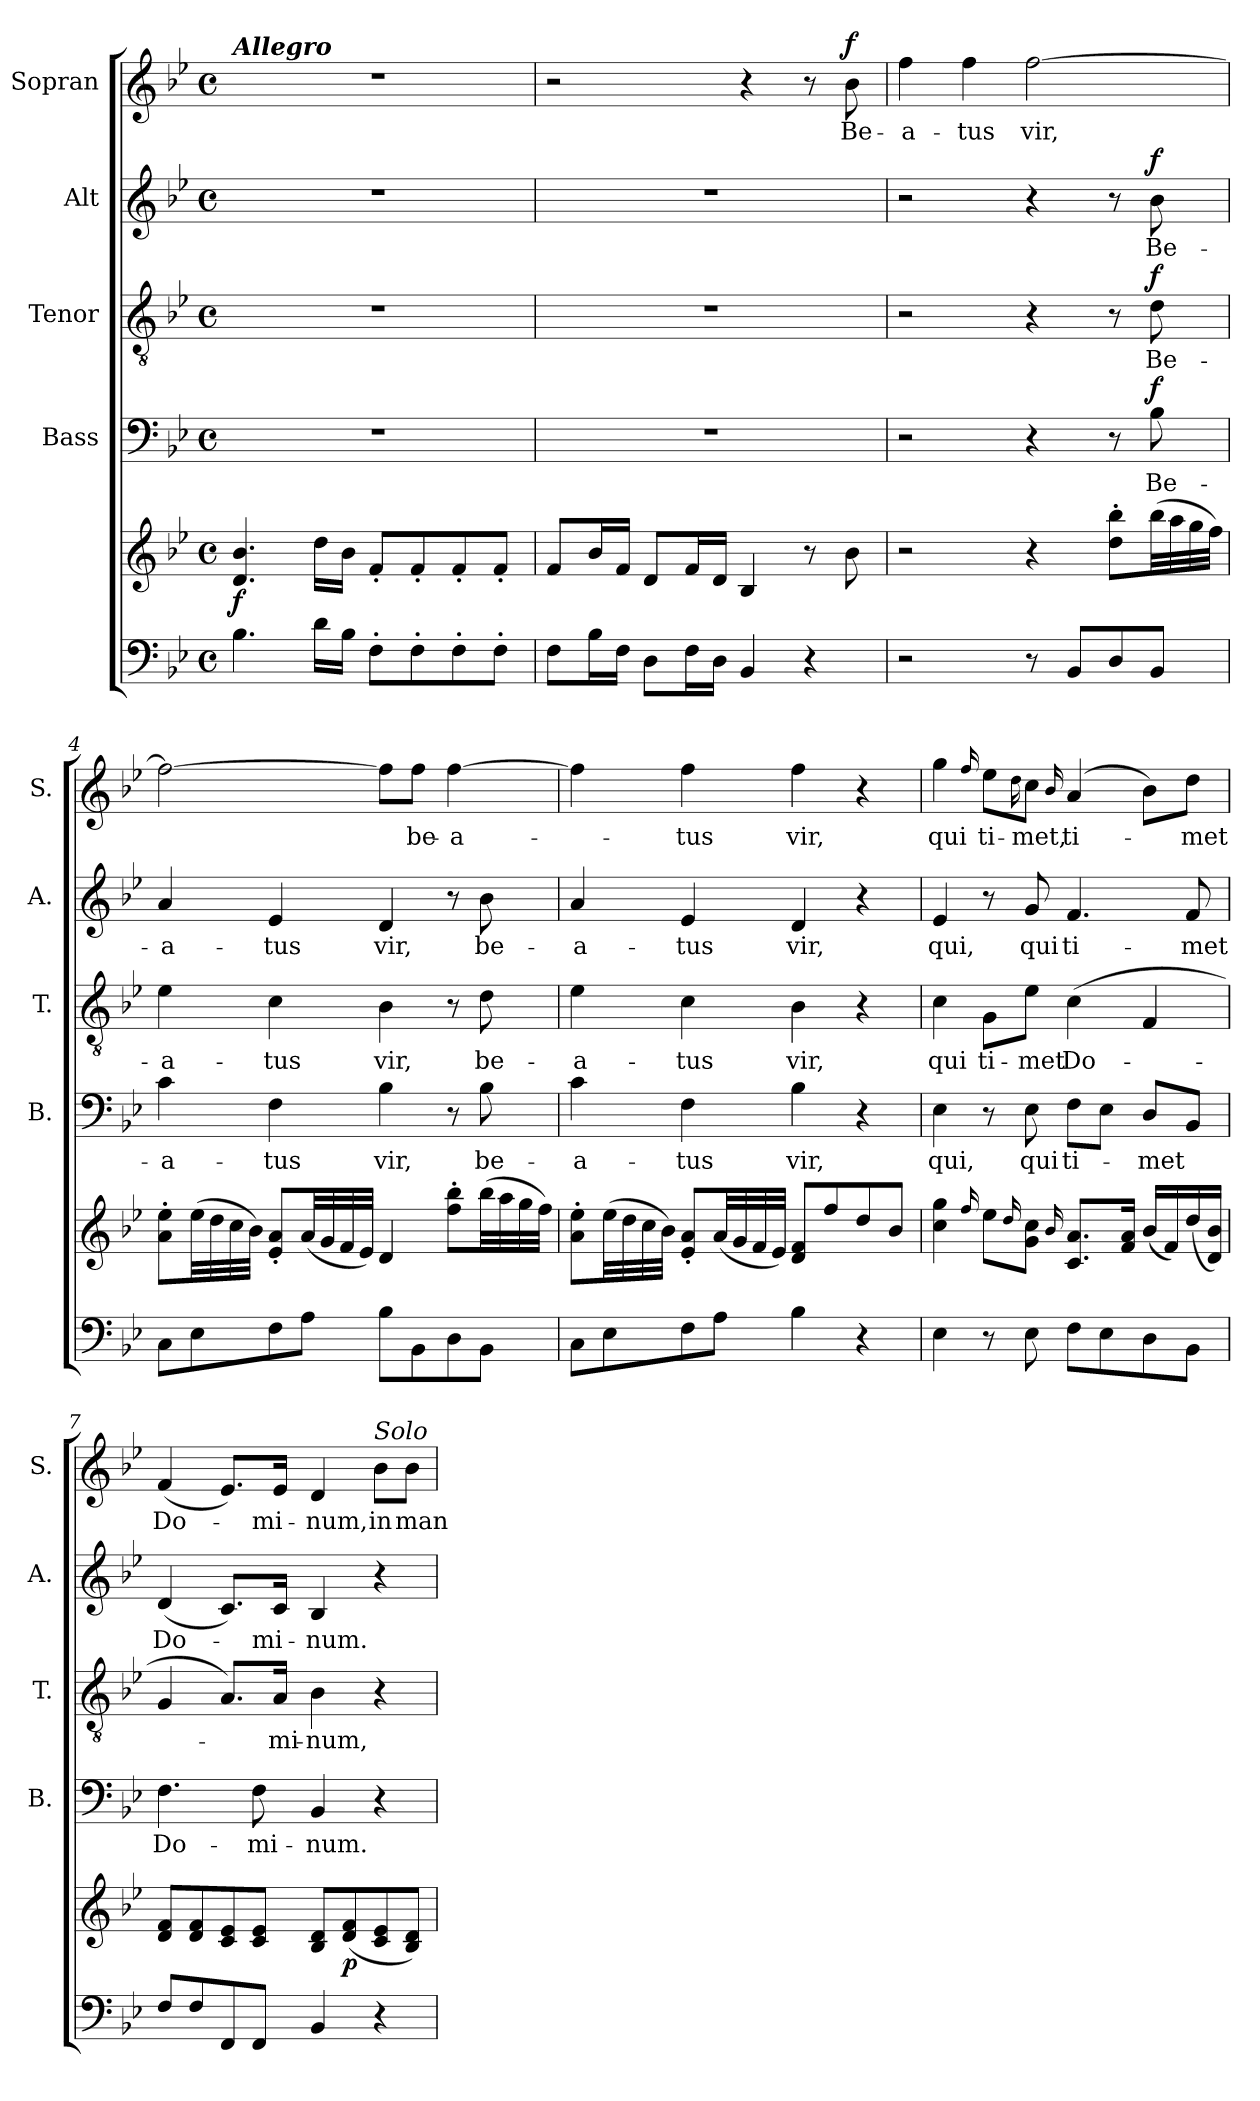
**kern	**kern	**dynam	**kern	**text	**dynam	**kern	**text	**dynam	**kern	**text	**dynam	**kern	**text	**dynam
*part5	*part5	*part5	*part4	*part4	*part4	*part3	*part3	*part3	*part2	*part2	*part2	*part1	*part1	*part1
*staff6	*staff5	*staff5/6	*staff4	*staff4	*staff4	*staff3	*staff3	*staff3	*staff2	*staff2	*staff2	*staff1	*staff1	*staff1
*	*	*	*I"Bass	*	*	*I"Tenor	*	*	*I"Alt	*	*	*I"Sopran	*	*
*	*	*	*I'B.	*	*	*I'T.	*	*	*I'A.	*	*	*I'S.	*	*
*clefF4	*clefG2	*	*clefF4	*	*	*clefGv2	*	*	*clefG2	*	*	*clefG2	*	*
*k[b-e-]	*k[b-e-]	*	*k[b-e-]	*	*	*k[b-e-]	*	*	*k[b-e-]	*	*	*k[b-e-]	*	*
*B-:	*B-:	*	*B-:	*	*	*B-:	*	*	*B-:	*	*	*B-:	*	*
*M4/4	*M4/4	*	*M4/4	*	*	*M4/4	*	*	*M4/4	*	*	*M4/4	*	*
*met(c)	*met(c)	*	*met(c)	*	*	*met(c)	*	*	*met(c)	*	*	*met(c)	*	*
=1	=1	=1	=1	=1	=1	=1	=1	=1	=1	=1	=1	=1	=1	=1
!	!	!	!	!	!	!	!	!	!	!	!	!LO:TX:a:Bi:t=Allegro	!	!
!	!	!LO:DY:b	!	!	!	!	!	!	!	!	!	!	!	!
4.B-\	4.d/ 4.b-/	f	1r	.	.	1r	.	.	1r	.	.	1r	.	.
16d\LL	16dd\LL	.	.	.	.	.	.	.	.	.	.	.	.	.
16B-\JJ	16b-\JJ	.	.	.	.	.	.	.	.	.	.	.	.	.
8F'>\L	8f'</L	.	.	.	.	.	.	.	.	.	.	.	.	.
8F'>\	8f'</	.	.	.	.	.	.	.	.	.	.	.	.	.
8F'>\	8f'</	.	.	.	.	.	.	.	.	.	.	.	.	.
8F'>\J	8f'</J	.	.	.	.	.	.	.	.	.	.	.	.	.
=2	=2	=2	=2	=2	=2	=2	=2	=2	=2	=2	=2	=2	=2	=2
8F\L	8f/L	.	1r	.	.	1r	.	.	1r	.	.	2r	.	.
16B-\L	16b-/L	.	.	.	.	.	.	.	.	.	.	.	.	.
16F\JJ	16f/JJ	.	.	.	.	.	.	.	.	.	.	.	.	.
8D\L	8d/L	.	.	.	.	.	.	.	.	.	.	.	.	.
16F\L	16f/L	.	.	.	.	.	.	.	.	.	.	.	.	.
16D\JJ	16d/JJ	.	.	.	.	.	.	.	.	.	.	.	.	.
4BB-/	4B-/	.	.	.	.	.	.	.	.	.	.	4r	.	.
4r	8r	.	.	.	.	.	.	.	.	.	.	8r	.	.
!	!	!	!	!	!	!	!	!	!	!	!	!	!LO:LY:b	!LO:DY:a
.	8b-\	.	.	.	.	.	.	.	.	.	.	8b-\	Be-	f
=3	=3	=3	=3	=3	=3	=3	=3	=3	=3	=3	=3	=3	=3	=3
!	!	!	!	!	!	!	!	!	!	!	!	!	!LO:LY:b	!
2r	2r	.	2r	.	.	2r	.	.	2r	.	.	4ff\	-a-	.
!	!	!	!	!	!	!	!	!	!	!	!	!	!LO:LY:b	!
.	.	.	.	.	.	.	.	.	.	.	.	4ff\	-tus	.
!	!	!	!	!	!	!	!	!	!	!	!	!	!LO:LY:b	!
8r	4r	.	4r	.	.	4r	.	.	4r	.	.	[2ff\	vir,	.
8BB-/L	.	.	.	.	.	.	.	.	.	.	.	.	.	.
8D/	8dd\'> 8bb-\'>L	.	8r	.	.	8r	.	.	8r	.	.	.	.	.
!	!	!	!	!LO:LY:b	!LO:DY:a	!	!LO:LY:b	!LO:DY:a	!	!LO:LY:b	!LO:DY:a	!	!	!
8BB-/J	(>32bb-\LL	.	8B-\	Be-	f	8d\	Be-	f	8b-\	Be-	f	.	.	.
.	32aa\	.	.	.	.	.	.	.	.	.	.	.	.	.
.	32gg\	.	.	.	.	.	.	.	.	.	.	.	.	.
.	32ff\JJJ)	.	.	.	.	.	.	.	.	.	.	.	.	.
!!LO:LB:g=z
=4	=4	=4	=4	=4	=4	=4	=4	=4	=4	=4	=4	=4	=4	=4
!	!	!	!	!LO:LY:b	!	!	!LO:LY:b	!	!	!LO:LY:b	!	!	!	!
8C\L	8a\'> 8ee-\'>L	.	4c\	-a-	.	4e-\	-a-	.	4a/	-a-	.	2ff\_	.	.
8E-\	(>32ee-\LL	.	.	.	.	.	.	.	.	.	.	.	.	.
.	32dd\	.	.	.	.	.	.	.	.	.	.	.	.	.
.	32cc\	.	.	.	.	.	.	.	.	.	.	.	.	.
.	32b-\JJJ)	.	.	.	.	.	.	.	.	.	.	.	.	.
!	!	!	!	!LO:LY:b	!	!	!LO:LY:b	!	!	!LO:LY:b	!	!	!	!
8F\	8e-/'< 8a/'<L	.	4F\	-tus	.	4c\	-tus	.	4e-/	-tus	.	.	.	.
8A\J	(<32a/LL	.	.	.	.	.	.	.	.	.	.	.	.	.
.	32g/	.	.	.	.	.	.	.	.	.	.	.	.	.
.	32f/	.	.	.	.	.	.	.	.	.	.	.	.	.
.	32e-/JJJ)	.	.	.	.	.	.	.	.	.	.	.	.	.
!	!	!	!	!LO:LY:b	!	!	!LO:LY:b	!	!	!LO:LY:b	!	!	!	!
8B-\L	4d/	.	4B-\	vir,	.	4B-\	vir,	.	4d/	vir,	.	8ff\L]	.	.
!	!	!	!	!	!	!	!	!	!	!	!	!	!LO:LY:b	!
8BB-\	.	.	.	.	.	.	.	.	.	.	.	8ff\J	be-	.
!	!	!	!	!	!	!	!	!	!	!	!	!	!LO:LY:b	!
8D\	8ff\'> 8bb-\'>L	.	8r	.	.	8r	.	.	8r	.	.	[4ff\	-a-	.
!	!	!	!	!LO:LY:b	!	!	!LO:LY:b	!	!	!LO:LY:b	!	!	!	!
8BB-\J	(>32bb-\LL	.	8B-\	be-	.	8d\	be-	.	8b-\	be-	.	.	.	.
.	32aa\	.	.	.	.	.	.	.	.	.	.	.	.	.
.	32gg\	.	.	.	.	.	.	.	.	.	.	.	.	.
.	32ff\JJJ)	.	.	.	.	.	.	.	.	.	.	.	.	.
=5	=5	=5	=5	=5	=5	=5	=5	=5	=5	=5	=5	=5	=5	=5
!	!	!	!	!LO:LY:b	!	!	!LO:LY:b	!	!	!LO:LY:b	!	!	!	!
8C\L	8a\'> 8ee-\'>L	.	4c\	-a-	.	4e-\	-a-	.	4a/	-a-	.	4ff\]	.	.
8E-\	(>32ee-\LL	.	.	.	.	.	.	.	.	.	.	.	.	.
.	32dd\	.	.	.	.	.	.	.	.	.	.	.	.	.
.	32cc\	.	.	.	.	.	.	.	.	.	.	.	.	.
.	32b-\JJJ)	.	.	.	.	.	.	.	.	.	.	.	.	.
!	!	!	!	!LO:LY:b	!	!	!LO:LY:b	!	!	!LO:LY:b	!	!	!LO:LY:b	!
8F\	8e-/'< 8a/'<L	.	4F\	-tus	.	4c\	-tus	.	4e-/	-tus	.	4ff\	-tus	.
8A\J	(<32a/LL	.	.	.	.	.	.	.	.	.	.	.	.	.
.	32g/	.	.	.	.	.	.	.	.	.	.	.	.	.
.	32f/	.	.	.	.	.	.	.	.	.	.	.	.	.
.	32e-/JJJ)	.	.	.	.	.	.	.	.	.	.	.	.	.
!	!	!	!	!LO:LY:b	!	!	!LO:LY:b	!	!	!LO:LY:b	!	!	!LO:LY:b	!
4B-\	8d/ 8f/L	.	4B-\	vir,	.	4B-\	vir,	.	4d/	vir,	.	4ff\	vir,	.
.	8ff/	.	.	.	.	.	.	.	.	.	.	.	.	.
4r	8dd/	.	4r	.	.	4r	.	.	4r	.	.	4r	.	.
.	8b-/J	.	.	.	.	.	.	.	.	.	.	.	.	.
=6	=6	=6	=6	=6	=6	=6	=6	=6	=6	=6	=6	=6	=6	=6
!	!	!	!	!LO:LY:b	!	!	!LO:LY:b	!	!	!LO:LY:b	!	!	!LO:LY:b	!
4E-\	4cc\ 4gg\	.	4E-\	qui,	.	4c\	qui	.	4e-/	qui,	.	4gg\	qui	.
.	16qqff/	.	.	.	.	.	.	.	.	.	.	16qqff/	.	.
!	!	!	!	!	!	!	!LO:LY:b	!	!	!	!	!	!LO:LY:b	!
8r	8ee-\L	.	8r	.	.	8G\L	ti-	.	8r	.	.	8ee-\L	ti-	.
.	16qqdd/	.	.	.	.	.	.	.	.	.	.	16qqdd\	.	.
!	!	!	!	!LO:LY:b	!	!	!LO:LY:b	!	!	!LO:LY:b	!	!	!LO:LY:b	!
8E-\	8g\ 8cc\J	.	8E-\	qui	.	8e-\J	-met	.	8g/	qui	.	8cc\J	-met,	.
.	16qqb-/	.	.	.	.	.	.	.	.	.	.	16qqb-/	.	.
!	!	!	!	!LO:LY:b	!	!	!LO:LY:b	!	!	!LO:LY:b	!	!	!LO:LY:b	!
8F\L	8.c/ 8.a/L	.	8F\L	ti-	.	(>4c\	Do-	.	4.f/	ti-	.	(4a/	ti-	.
8E-\	.	.	8E-\J	.	.	.	.	.	.	.	.	.	.	.
.	16f/ 16a/Jk	.	.	.	.	.	.	.	.	.	.	.	.	.
!	!	!	!	!LO:LY:b	!	!	!	!	!	!	!	!	!	!
8D\	(<16b-/LL	.	8D/L	-met	.	4F/	.	.	.	.	.	8b-\L)	.	.
.	16f/)	.	.	.	.	.	.	.	.	.	.	.	.	.
!	!	!	!	!	!	!	!	!	!	!LO:LY:b	!	!	!LO:LY:b	!
8BB-\J	(<16dd/	.	8BB-/J	.	.	.	.	.	8f/	-met	.	8dd\J	-met	.
.	16d/ 16b-/JJ)	.	.	.	.	.	.	.	.	.	.	.	.	.
!!LO:PB:g=z
=7	=7	=7	=7	=7	=7	=7	=7	=7	=7	=7	=7	=7	=7	=7
!	!	!	!	!LO:LY:b	!	!	!	!	!	!LO:LY:b	!	!	!LO:LY:b	!
8F/L	8d/ 8f/L	.	4.F\	Do-	.	4G/	.	.	(<4d/	Do-	.	(<4f/	Do-	.
8F/	8d/ 8f/	.	.	.	.	.	.	.	.	.	.	.	.	.
8FF/	8c/ 8e-/	.	.	.	.	8.A/L)	.	.	8.c/L)	.	.	8.e-/L)	.	.
!	!	!	!	!LO:LY:b	!	!	!	!	!	!	!	!	!	!
8FF/J	8c/ 8e-/J	.	8F\	-mi-	.	.	.	.	.	.	.	.	.	.
!	!	!	!	!	!	!	!LO:LY:b	!	!	!LO:LY:b	!	!	!LO:LY:b	!
.	.	.	.	.	.	16A/Jk	-mi-	.	16c/Jk	-mi-	.	16e-/Jk	-mi-	.
!	!	!	!	!LO:LY:b	!	!	!LO:LY:b	!	!	!LO:LY:b	!	!	!LO:LY:b	!
4BB-/	8B-/ 8d/L	.	4BB-/	-num.	.	4B-\	-num,	.	4B-/	-num.	.	4d/	-num,	.
!	!	!LO:DY:b	!	!	!	!	!	!	!	!	!	!	!	!
.	(<8d/ 8f/	p	.	.	.	.	.	.	.	.	.	.	.	.
!	!	!	!	!	!	!	!	!	!	!	!	!LO:TX:a:i:t=Solo	!	!
!	!	!	!	!	!	!	!	!	!	!	!	!	!LO:LY:b	!
4r	8c/ 8e-/	.	4r	.	.	4r	.	.	4r	.	.	8b-\L	in	.
!	!	!	!	!	!	!	!	!	!	!	!	!	!LO:LY:b	!
.	8B-/ 8d/J)	.	.	.	.	.	.	.	.	.	.	8b-\J	man-	.
=	=	=	=	=	=	=	=	=	=	=	=	=	=	=
*-	*-	*-	*-	*-	*-	*-	*-	*-	*-	*-	*-	*-	*-	*-
